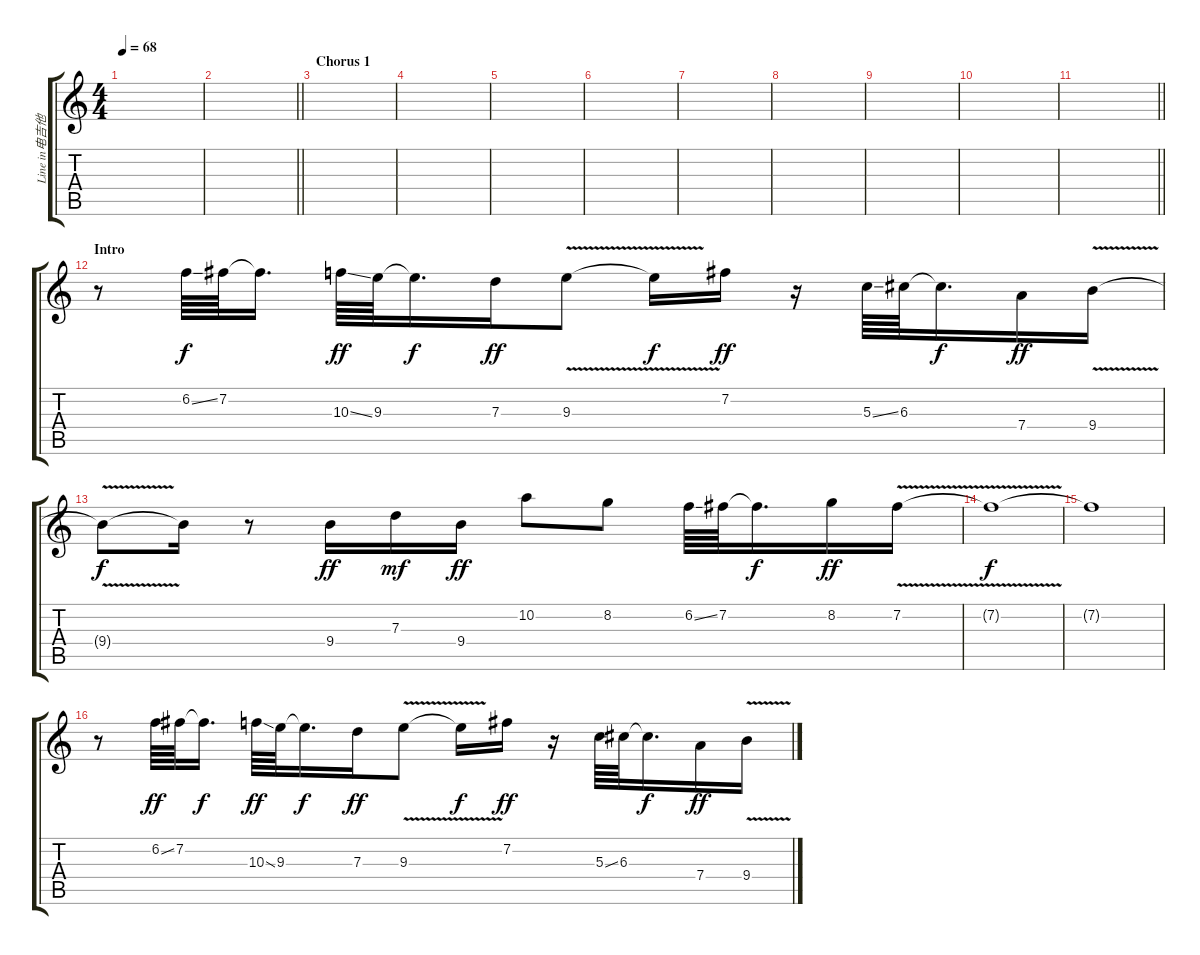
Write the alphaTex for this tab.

\track ("Line in电吉他1" "Line in电吉他") {instrument electricguitarjazz}
\staff {score tabs}
\tuning (E4 B3 G3 D3 A2 E2) {hide}
\ts (4 4)
\tempo 68
\clef g2
\ks c
|
\barLineRight lightlight
|
\section ("" "Chorus 1")
|
|
|
|
|
|
|
|
\barLineRight lightlight
|
\section ("" "Intro")
r.8 6.2{ss}.64 7.2.64 7.2{t}.16{d dy f} 10.3{ss}.64{dy ff} 9.3.64 9.3{t}.16{d dy f} 7.3.16{dy ff} 9.3{v}.8 9.3{t}.16{dy f} 7.2.16{dy ff} r.16 5.3{ss}.64 6.3.64 6.3{t}.16{d dy f} 7.4.16{dy ff} 9.4{v}.16 |
9.4{t}.8{dy f} 9.4{t}.16 r.8 9.4.16{dy ff} 7.3.16{dy mf} 9.4.16{dy ff} 10.2.8 8.2.8 6.2{ss}.64 7.2.64 7.2{t}.16{d dy f} 8.2.16{dy ff} 7.2{v}.16 |
7.2{t}.1{dy f} |
7.2{t}.1 |
r.8 6.2{ss}.64{dy ff} 7.2.64 7.2{t}.16{d dy f} 10.3{ss}.64{dy ff} 9.3.64 9.3{t}.16{d dy f} 7.3.16{dy ff} 9.3{v}.8 9.3{t}.16{dy f} 7.2.16{dy ff} r.16 5.3{ss}.64 6.3.64 6.3{t}.16{d dy f} 7.4.16{dy ff} 9.4{v}.16
